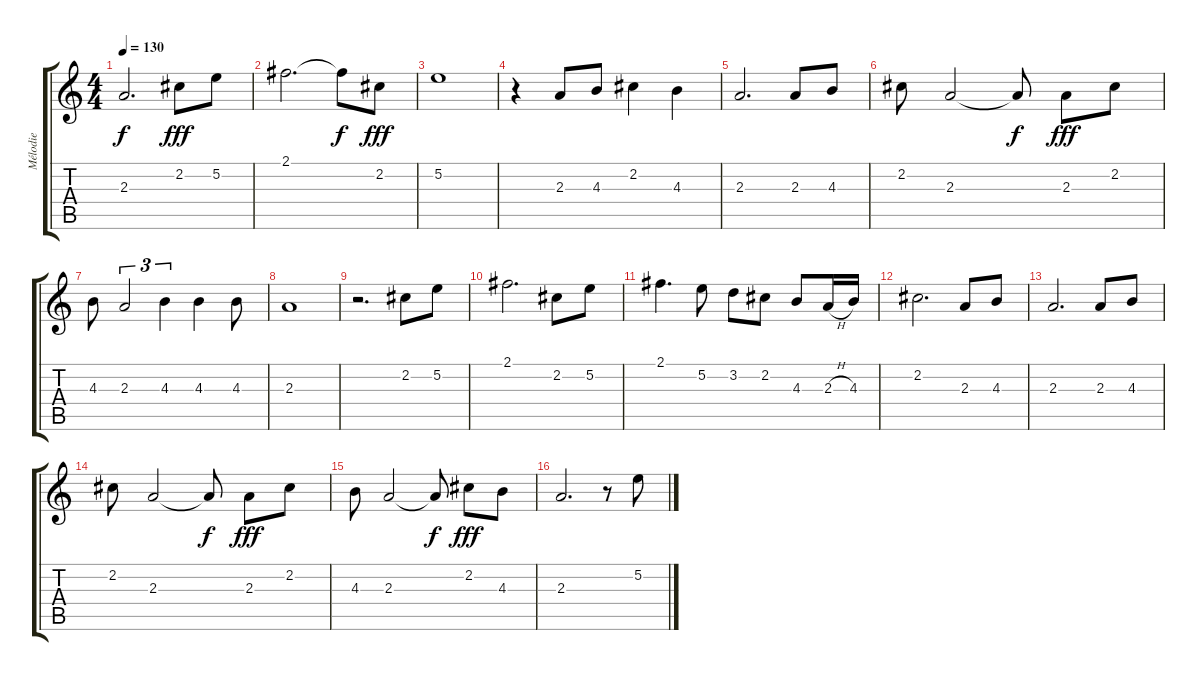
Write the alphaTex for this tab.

\track ("Mélodie" "Mélodie") {instrument electricguitarjazz}
\staff {score tabs}
\tuning (E4 B3 G3 D3 A2 E2) {hide}
\ts (4 4)
\tempo 130
\clef g2
\ks c
2.3{t}.2{d dy f} 2.2.8{dy fff} 5.2.8 |
2.1.2{d} 2.1{t}.8{dy f} 2.2.8{dy fff} |
5.2.1 |
r.4 2.3.8 4.3.8 2.2.4 4.3.4 |
2.3.2{d} 2.3.8 4.3.8 |
2.2.8 2.3.2 2.3{t}.8{dy f} 2.3.8{dy fff} 2.2.8 |
4.3.8 2.3.2{tu (3 2)} 4.3.4{tu (3 2)} 4.3.4 4.3.8 |
2.3.1 |
r.2{d} 2.2.8 5.2.8 |
2.1.2{d} 2.2.8 5.2.8 |
2.1.4{d} 5.2.8 3.2.8 2.2.8 4.3.8 2.3{h}.16 4.3.16 |
2.2.2{d} 2.3.8 4.3.8 |
2.3.2{d} 2.3.8 4.3.8 |
2.2.8 2.3.2 2.3{t}.8{dy f} 2.3.8{dy fff} 2.2.8 |
4.3.8 2.3.2 2.3{t}.8{dy f} 2.2.8{dy fff} 4.3.8 |
2.3.2{d} r.8 5.2.8
